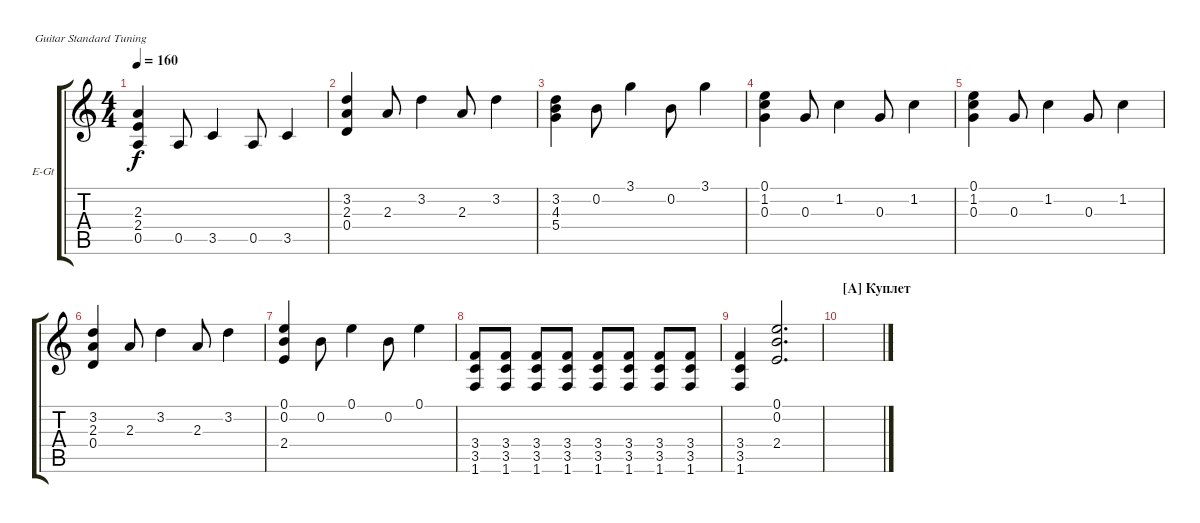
\defaultSystemsLayout 4
\bracketExtendMode groupsimilarinstruments
\firstSystemTrackNameOrientation horizontal
\otherSystemsTrackNameOrientation horizontal
\track ("Electric Guitar" "E-Gt") {instrument distortionguitar}
\staff {score tabs}
\tuning (E4 B3 G3 D3 A2 E2)
\ts (4 4)
\tempo 160
\clef g2
\ks c
(2.3 2.4 0.5).4{dy f} 0.5.8 3.5.4 0.5.8 3.5.4 |
(3.2 2.3 0.4).4 2.3.8 3.2.4 2.3.8 3.2.4 |
(3.2 4.3 5.4).4 0.2.8 3.1.4 0.2.8 3.1.4 |
(0.1 1.2 0.3).4 0.3.8 1.2.4 0.3.8 1.2.4 |
(0.1 1.2 0.3).4 0.3.8 1.2.4 0.3.8 1.2.4 |
(3.2 2.3 0.4).4 2.3.8 3.2.4 2.3.8 3.2.4 |
(0.1 0.2 2.4).4 0.2.8 0.1.4 0.2.8 0.1.4 |
(3.4 3.5 1.6).8 (3.4 3.5 1.6).8 (3.4 3.5 1.6).8 (3.4 3.5 1.6).8 (3.4 3.5 1.6).8 (3.4 3.5 1.6).8 (3.4 3.5 1.6).8 (3.4 3.5 1.6).8 |
(3.4 3.5 1.6).4 (0.1 0.2 2.4).2{d} |
\section ("A" "Куплет")
